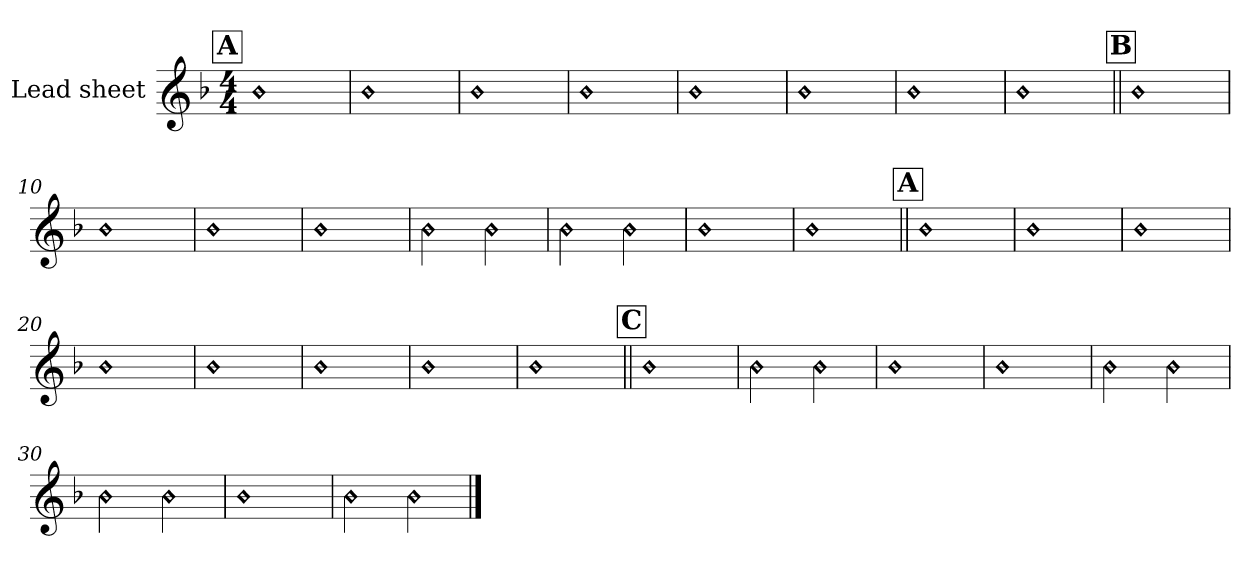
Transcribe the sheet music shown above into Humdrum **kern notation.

**kern
*part1
*staff1
*I"Lead sheet
*clefG2
*k[b-]
*F:
*M4/4
!!LO:REH:place=s1:a:t=A
=1||
!LO:N:head=diamond
1b-
=2
!LO:N:head=diamond
1b-
=3
!LO:N:head=diamond
1b-
=4
!LO:N:head=diamond
1b-
!!LO:LB:g=z
=5
!LO:N:head=diamond
1b-
=6
!LO:N:head=diamond
1b-
=7
!LO:N:head=diamond
1b-
=8
!LO:N:head=diamond
1b-
!!LO:LB:g=z
!!LO:REH:place=s1:a:t=B
=9||
!LO:N:head=diamond
1b-
=10
!LO:N:head=diamond
1b-
=11
!LO:N:head=diamond
1b-
=12
!LO:N:head=diamond
1b-
!!LO:LB:g=z
=13
!LO:N:head=diamond
2b-
!LO:N:head=diamond
2b-
=14
!LO:N:head=diamond
2b-
!LO:N:head=diamond
2b-
=15
!LO:N:head=diamond
1b-
=16
!LO:N:head=diamond
1b-
!!LO:LB:g=z
!!LO:REH:place=s1:a:t=A
=17||
!LO:N:head=diamond
1b-
=18
!LO:N:head=diamond
1b-
=19
!LO:N:head=diamond
1b-
=20
!LO:N:head=diamond
1b-
!!LO:LB:g=z
=21
!LO:N:head=diamond
1b-
=22
!LO:N:head=diamond
1b-
=23
!LO:N:head=diamond
1b-
=24
!LO:N:head=diamond
1b-
!!LO:LB:g=z
!!LO:REH:place=s1:a:t=C
=25||
!LO:N:head=diamond
1b-
=26
!LO:N:head=diamond
2b-
!LO:N:head=diamond
2b-
=27
!LO:N:head=diamond
1b-
=28
!LO:N:head=diamond
1b-
!!LO:LB:g=z
=29
!LO:N:head=diamond
2b-
!LO:N:head=diamond
2b-
=30
!LO:N:head=diamond
2b-
!LO:N:head=diamond
2b-
=31
!LO:N:head=diamond
1b-
=32
!LO:N:head=diamond
2b-
!LO:N:head=diamond
2b-
==
*-
